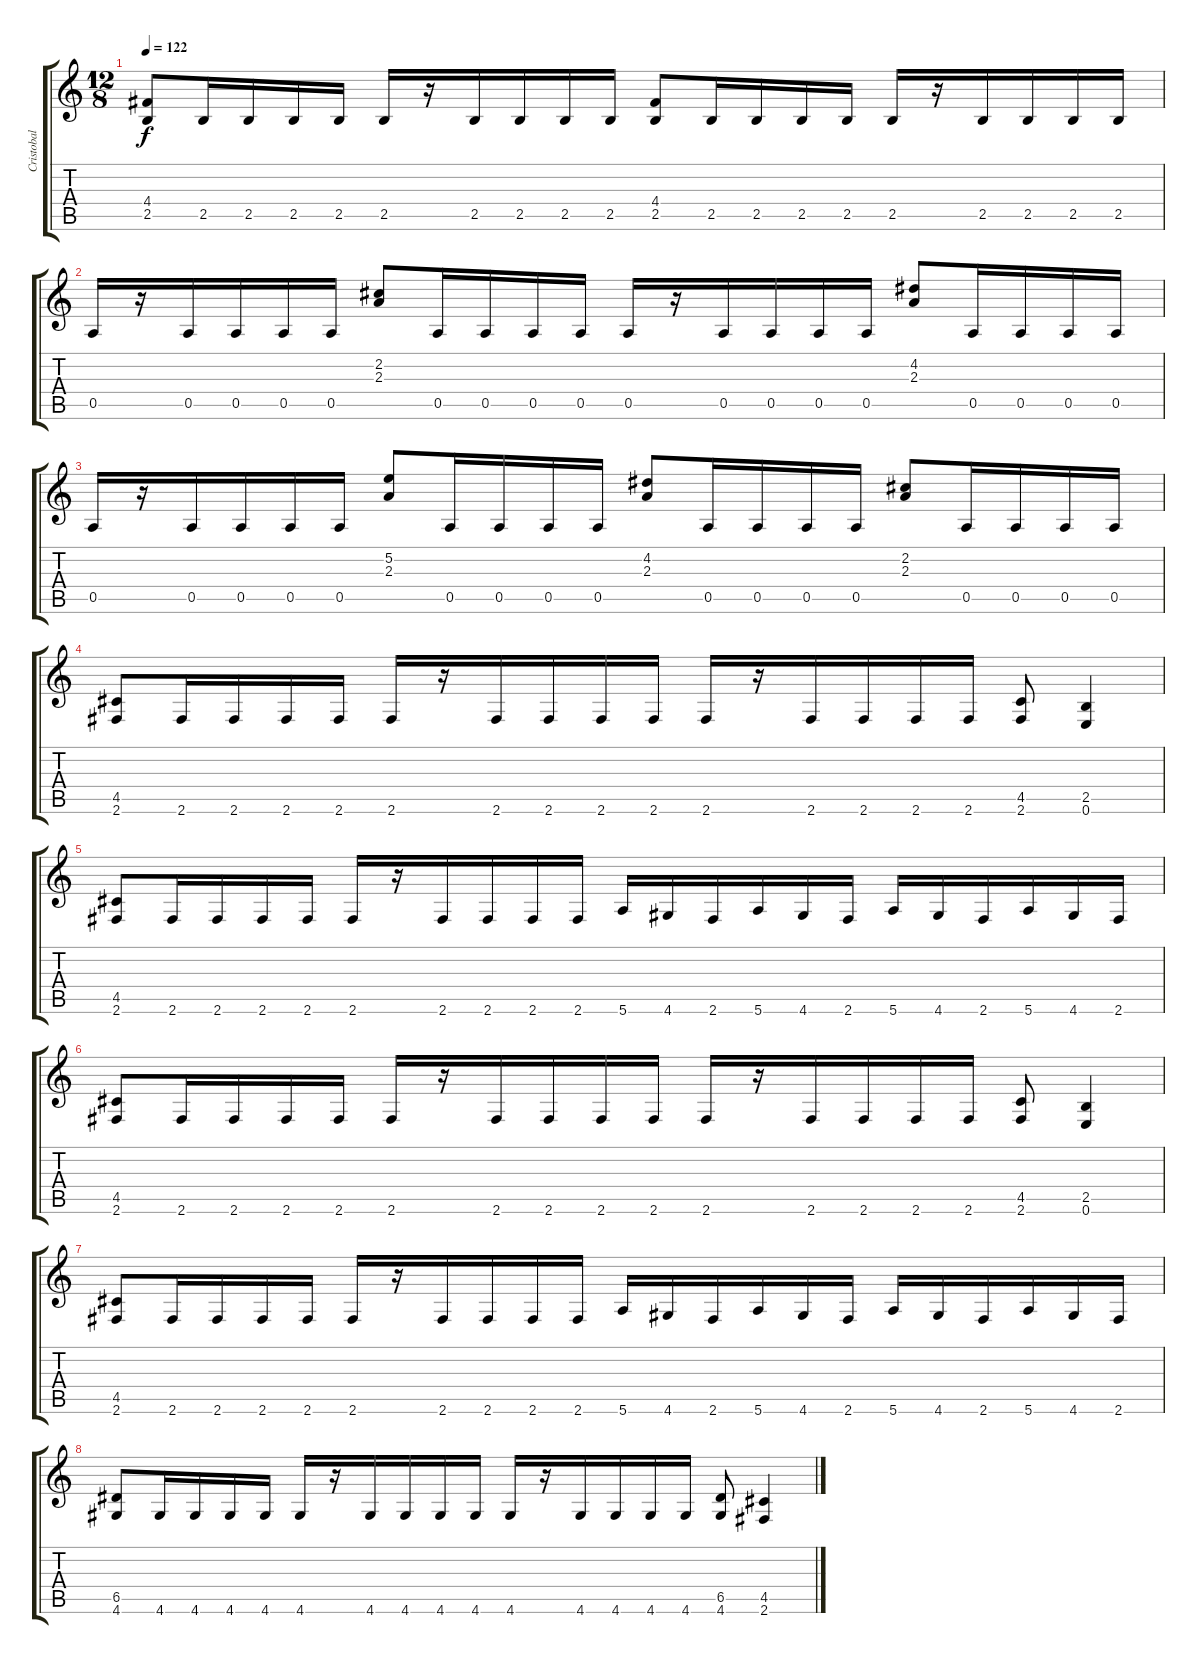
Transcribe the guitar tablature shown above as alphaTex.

\track ("Cristobal" "Cristobal") {instrument distortionguitar}
\staff {score tabs}
\tuning (E4 B3 G3 D3 A2 E2) {hide}
\ts (12 8)
\tempo 122
\clef g2
\ks c
(4.4 2.5).8{dy f} 2.5.16 2.5.16 2.5.16 2.5.16 2.5.16 r.16 2.5.16 2.5.16 2.5.16 2.5.16 (4.4 2.5).8 2.5.16 2.5.16 2.5.16 2.5.16 2.5.16 r.16 2.5.16 2.5.16 2.5.16 2.5.16 |
0.5.16 r.16 0.5.16 0.5.16 0.5.16 0.5.16 (2.2 2.3).8 0.5.16 0.5.16 0.5.16 0.5.16 0.5.16 r.16 0.5.16 0.5.16 0.5.16 0.5.16 (4.2 2.3).8 0.5.16 0.5.16 0.5.16 0.5.16 |
0.5.16 r.16 0.5.16 0.5.16 0.5.16 0.5.16 (5.2 2.3).8 0.5.16 0.5.16 0.5.16 0.5.16 (4.2 2.3).8 0.5.16 0.5.16 0.5.16 0.5.16 (2.2 2.3).8 0.5.16 0.5.16 0.5.16 0.5.16 |
(4.5 2.6).8 2.6.16 2.6.16 2.6.16 2.6.16 2.6.16 r.16 2.6.16 2.6.16 2.6.16 2.6.16 2.6.16 r.16 2.6.16 2.6.16 2.6.16 2.6.16 (4.5 2.6).8 (2.5 0.6).4 |
(4.5 2.6).8 2.6.16 2.6.16 2.6.16 2.6.16 2.6.16 r.16 2.6.16 2.6.16 2.6.16 2.6.16 5.6.16 4.6.16 2.6.16 5.6.16 4.6.16 2.6.16 5.6.16 4.6.16 2.6.16 5.6.16 4.6.16 2.6.16 |
(4.5 2.6).8 2.6.16 2.6.16 2.6.16 2.6.16 2.6.16 r.16 2.6.16 2.6.16 2.6.16 2.6.16 2.6.16 r.16 2.6.16 2.6.16 2.6.16 2.6.16 (4.5 2.6).8 (2.5 0.6).4 |
(4.5 2.6).8 2.6.16 2.6.16 2.6.16 2.6.16 2.6.16 r.16 2.6.16 2.6.16 2.6.16 2.6.16 5.6.16 4.6.16 2.6.16 5.6.16 4.6.16 2.6.16 5.6.16 4.6.16 2.6.16 5.6.16 4.6.16 2.6.16 |
(6.5 4.6).8 4.6.16 4.6.16 4.6.16 4.6.16 4.6.16 r.16 4.6.16 4.6.16 4.6.16 4.6.16 4.6.16 r.16 4.6.16 4.6.16 4.6.16 4.6.16 (6.5 4.6).8 (4.5 2.6).4
